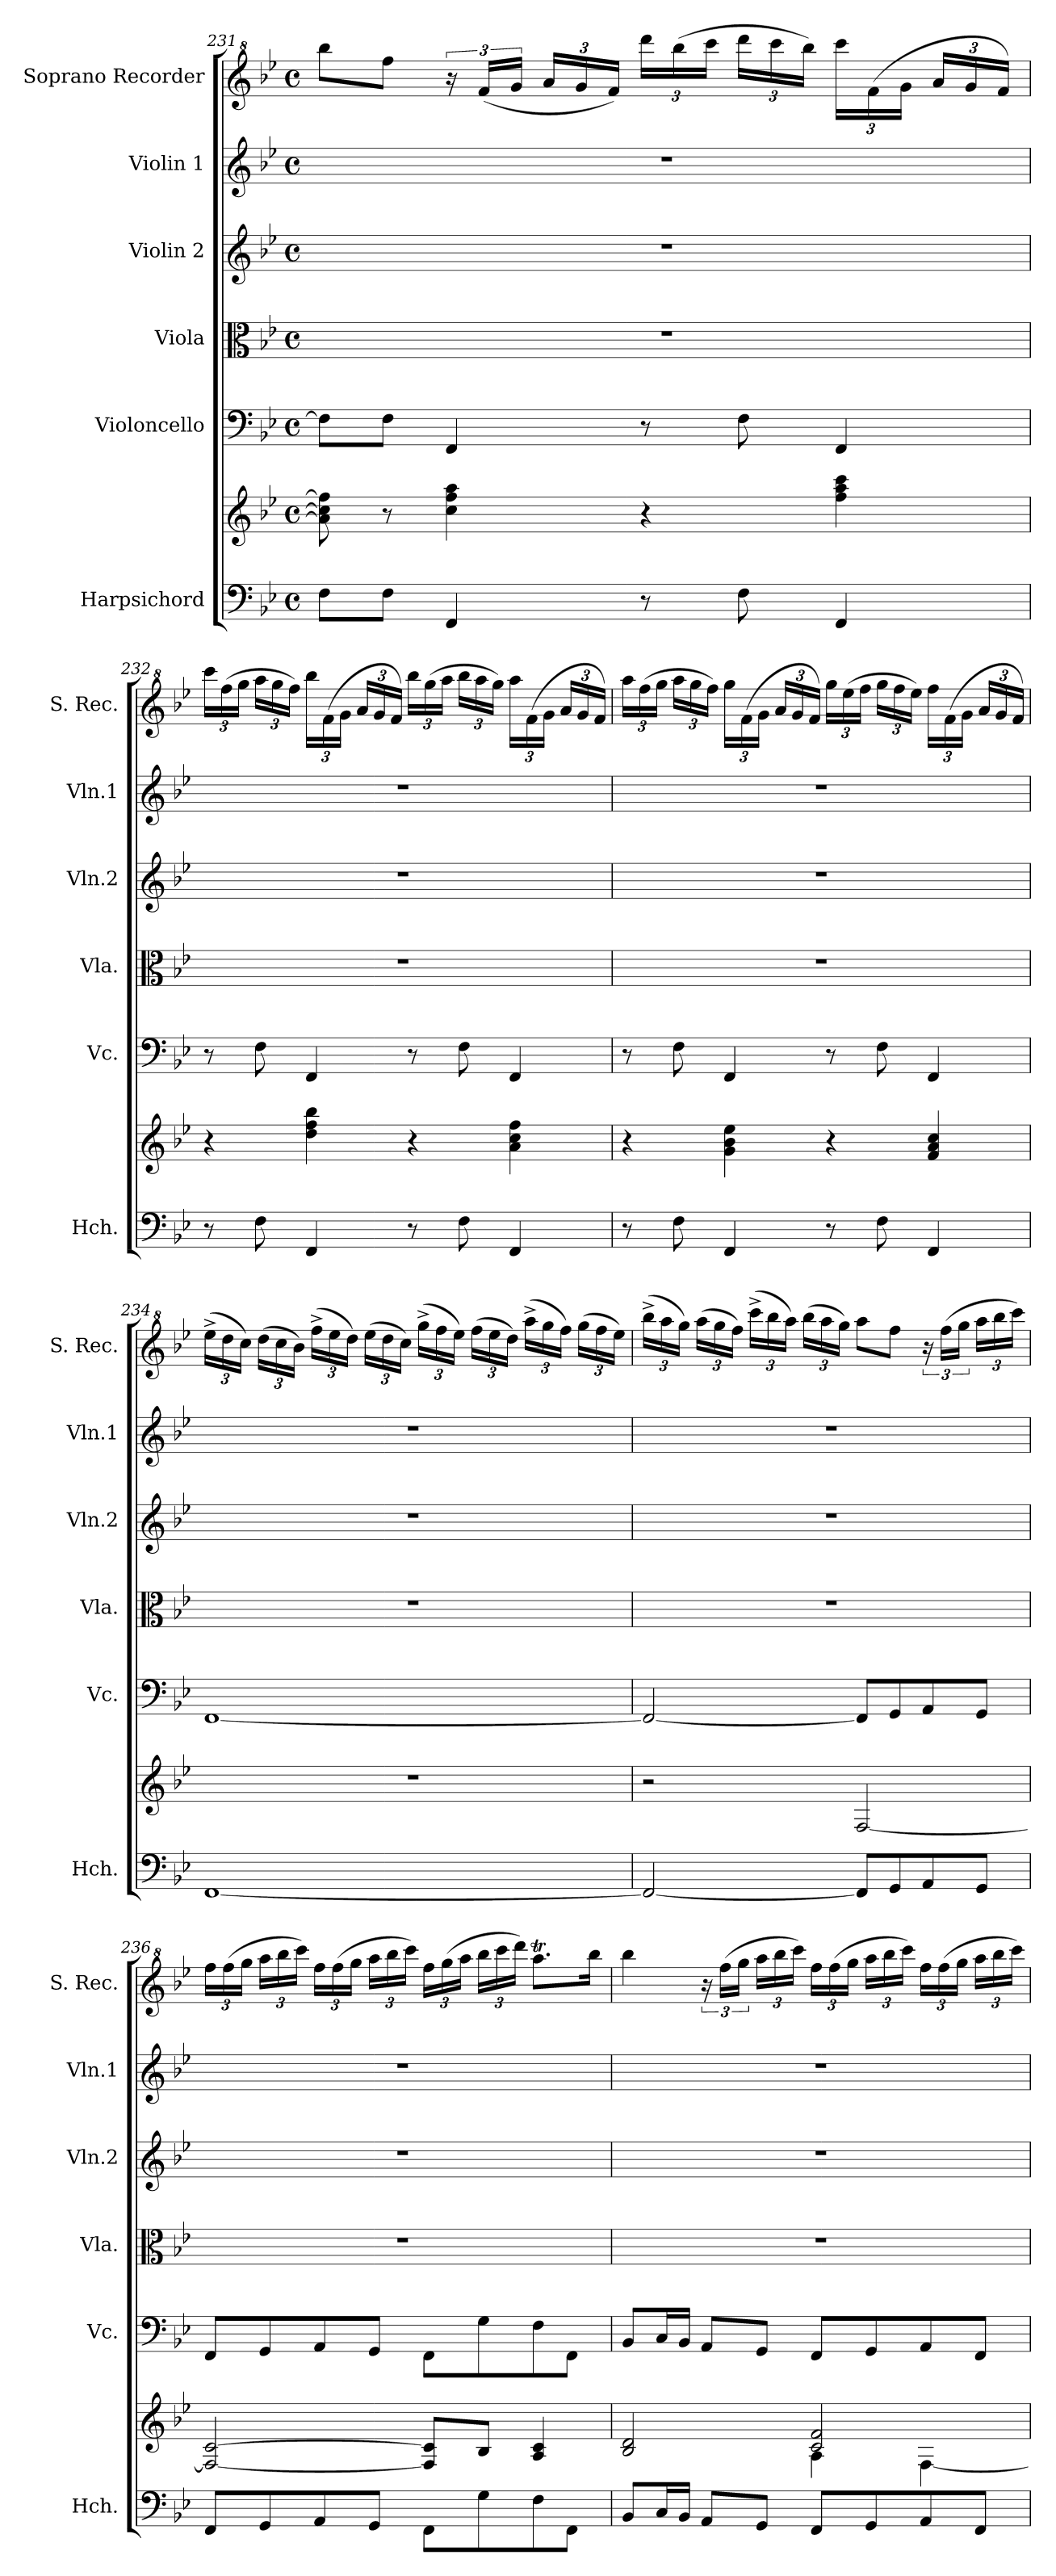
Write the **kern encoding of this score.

**kern	**kern	**kern	**kern	**kern	**kern	**kern
*part6	*part6	*part5	*part4	*part3	*part2	*part1
*staff7	*staff6	*staff5	*staff4	*staff3	*staff2	*staff1
*I"Harpsichord	*	*I"Violoncello	*I"Viola	*I"Violin 2	*I"Violin 1	*I"Soprano Recorder
*I'Hch.	*	*I'Vc.	*I'Vla.	*I'Vln.2	*I'Vln.1	*I'S. Rec.
!!LO:LB:g=z
*clefF4	*clefG2	*clefF4	*clefC3	*clefG2	*clefG2	*clefG^2
*k[b-e-]	*k[b-e-]	*k[b-e-]	*k[b-e-]	*k[b-e-]	*k[b-e-]	*k[b-e-]
*M4/4	*M4/4	*M4/4	*M4/4	*M4/4	*M4/4	*M4/4
*met(c)	*met(c)	*met(c)	*met(c)	*met(c)	*met(c)	*met(c)
=231	=231	=231	=231	=231	=231	=231
8F\L	8a\] 8cc\] 8ff\]	8F\L]	1r	1r	1r	8bbb-\L
8F\J	8r	8F\J	.	.	.	8fff\J
4FF/	4cc\ 4ff\ 4aa\	4FF/	.	.	.	24r
.	.	.	.	.	.	(24ff/LL
.	.	.	.	.	.	24gg/JJ
*	*	*	*	*	*	*Xbrackettup
.	.	.	.	.	.	24aa/LL
.	.	.	.	.	.	24gg/
.	.	.	.	.	.	24ff/JJ)
8r	4r	8r	.	.	.	24dddd\LL
.	.	.	.	.	.	(24bbb-\
.	.	.	.	.	.	24cccc\JJ
8F\	.	8F\	.	.	.	24dddd\LL
.	.	.	.	.	.	24cccc\
.	.	.	.	.	.	24bbb-\JJ)
4FF/	4ff\ 4aa\ 4ccc\	4FF/	.	.	.	24cccc\LL
.	.	.	.	.	.	(24ff\
.	.	.	.	.	.	24gg\JJ
.	.	.	.	.	.	24aa/LL
.	.	.	.	.	.	24gg/
.	.	.	.	.	.	24ff/JJ)
=232	=232	=232	=232	=232	=232	=232
8r	4r	8r	1r	1r	1r	24cccc\LL
.	.	.	.	.	.	(24fff\
.	.	.	.	.	.	24ggg\JJ
8F\	.	8F\	.	.	.	24aaa\LL
.	.	.	.	.	.	24ggg\
.	.	.	.	.	.	24fff\JJ)
4FF/	4dd\ 4ff\ 4bb-\	4FF/	.	.	.	24bbb-\LL
.	.	.	.	.	.	(24ff\
.	.	.	.	.	.	24gg\JJ
.	.	.	.	.	.	24aa/LL
.	.	.	.	.	.	24gg/
.	.	.	.	.	.	24ff/JJ)
8r	4r	8r	.	.	.	24bbb-\LL
.	.	.	.	.	.	(24ggg\
.	.	.	.	.	.	24aaa\JJ
8F\	.	8F\	.	.	.	24bbb-\LL
.	.	.	.	.	.	24aaa\
.	.	.	.	.	.	24ggg\JJ)
4FF/	4a\ 4cc\ 4ff\	4FF/	.	.	.	24aaa\LL
.	.	.	.	.	.	(24ff\
.	.	.	.	.	.	24gg\JJ
.	.	.	.	.	.	24aa/LL
.	.	.	.	.	.	24gg/
.	.	.	.	.	.	24ff/JJ)
=233	=233	=233	=233	=233	=233	=233
8r	4r	8r	1r	1r	1r	24aaa\LL
.	.	.	.	.	.	(24fff\
.	.	.	.	.	.	24ggg\JJ
8F\	.	8F\	.	.	.	24aaa\LL
.	.	.	.	.	.	24ggg\
.	.	.	.	.	.	24fff\JJ)
4FF/	4g\ 4b-\ 4ee-\	4FF/	.	.	.	24ggg\LL
.	.	.	.	.	.	(24ff\
.	.	.	.	.	.	24gg\JJ
.	.	.	.	.	.	24aa/LL
.	.	.	.	.	.	24gg/
.	.	.	.	.	.	24ff/JJ)
8r	4r	8r	.	.	.	24ggg\LL
.	.	.	.	.	.	(24eee-\
.	.	.	.	.	.	24fff\JJ
8F\	.	8F\	.	.	.	24ggg\LL
.	.	.	.	.	.	24fff\
.	.	.	.	.	.	24eee-\JJ)
4FF/	4f/ 4a/ 4cc/	4FF/	.	.	.	24fff\LL
.	.	.	.	.	.	(24ff\
.	.	.	.	.	.	24gg\JJ
.	.	.	.	.	.	24aa/LL
.	.	.	.	.	.	24gg/
.	.	.	.	.	.	24ff/JJ)
!!LO:PB:g=z
=234	=234	=234	=234	=234	=234	=234
[1FF	1r	[1FF	1r	1r	1r	(24eee-^\LL
.	.	.	.	.	.	24ddd\
.	.	.	.	.	.	24ccc\JJ)
.	.	.	.	.	.	(24ddd\LL
.	.	.	.	.	.	24ccc\
.	.	.	.	.	.	24bb-\JJ)
.	.	.	.	.	.	(24fff^\LL
.	.	.	.	.	.	24eee-\
.	.	.	.	.	.	24ddd\JJ)
.	.	.	.	.	.	(24eee-\LL
.	.	.	.	.	.	24ddd\
.	.	.	.	.	.	24ccc\JJ)
.	.	.	.	.	.	(24ggg^\LL
.	.	.	.	.	.	24fff\
.	.	.	.	.	.	24eee-\JJ)
.	.	.	.	.	.	(24fff\LL
.	.	.	.	.	.	24eee-\
.	.	.	.	.	.	24ddd\JJ)
.	.	.	.	.	.	(24aaa^\LL
.	.	.	.	.	.	24ggg\
.	.	.	.	.	.	24fff\JJ)
.	.	.	.	.	.	(24ggg\LL
.	.	.	.	.	.	24fff\
.	.	.	.	.	.	24eee-\JJ)
=235	=235	=235	=235	=235	=235	=235
2FF/_	2r	2FF/_	1r	1r	1r	(24bbb-^\LL
.	.	.	.	.	.	24aaa\
.	.	.	.	.	.	24ggg\JJ)
.	.	.	.	.	.	(24aaa\LL
.	.	.	.	.	.	24ggg\
.	.	.	.	.	.	24fff\JJ)
.	.	.	.	.	.	(24cccc^\LL
.	.	.	.	.	.	24bbb-\
.	.	.	.	.	.	24aaa\JJ)
.	.	.	.	.	.	(24bbb-\LL
.	.	.	.	.	.	24aaa\
.	.	.	.	.	.	24ggg\JJ)
8FF/L]	[2F/	8FF/L]	.	.	.	8aaa\L
8GG/	.	8GG/	.	.	.	8fff\J
*	*	*	*	*	*	*brackettup
8AA/	.	8AA/	.	.	.	24r
.	.	.	.	.	.	(24fff\LL
.	.	.	.	.	.	24ggg\JJ
*	*	*	*	*	*	*Xbrackettup
8GG/J	.	8GG/J	.	.	.	24aaa\LL
.	.	.	.	.	.	24bbb-\
.	.	.	.	.	.	24cccc\JJ)
=236	=236	=236	=236	=236	=236	=236
8FF/L	2F/_ [2c/	8FF/L	1r	1r	1r	24fff\LL
.	.	.	.	.	.	(24fff\
.	.	.	.	.	.	24ggg\JJ
8GG/	.	8GG/	.	.	.	24aaa\LL
.	.	.	.	.	.	24bbb-\
.	.	.	.	.	.	24cccc\JJ)
8AA/	.	8AA/	.	.	.	24fff\LL
.	.	.	.	.	.	(24fff\
.	.	.	.	.	.	24ggg\JJ
8GG/J	.	8GG/J	.	.	.	24aaa\LL
.	.	.	.	.	.	24bbb-\
.	.	.	.	.	.	24cccc\JJ)
8FF\L	8F/] 8c/]L	8FF\L	.	.	.	24fff\LL
.	.	.	.	.	.	(24ggg\
.	.	.	.	.	.	24aaa\JJ
8G\	8B-/J	8G\	.	.	.	24bbb-\LL
.	.	.	.	.	.	24cccc\
.	.	.	.	.	.	24dddd\JJ)
8F\	4A/ 4c/	8F\	.	.	.	8.aaat\L
8FF\J	.	8FF\J	.	.	.	.
.	.	.	.	.	.	16bbb-\Jk
!!LO:LB:g=z
=237	=237	=237	=237	=237	=237	=237
*	*^	*	*	*	*	*
8BB-/L	2B-/ 2d/	2ryy	8BB-/L	1r	1r	1r	4bbb-\
16C/L	.	.	16C/L	.	.	.	.
16BB-/JJ	.	.	16BB-/JJ	.	.	.	.
*	*	*	*	*	*	*	*brackettup
8AA/L	.	.	8AA/L	.	.	.	24r
.	.	.	.	.	.	.	(24fff\LL
.	.	.	.	.	.	.	24ggg\JJ
*	*	*	*	*	*	*	*Xbrackettup
8GG/J	.	.	8GG/J	.	.	.	24aaa\LL
.	.	.	.	.	.	.	24bbb-\
.	.	.	.	.	.	.	24cccc\JJ)
8FF/L	2c/ 2f/	4A\	8FF/L	.	.	.	24fff\LL
.	.	.	.	.	.	.	(24fff\
.	.	.	.	.	.	.	24ggg\JJ
8GG/	.	.	8GG/	.	.	.	24aaa\LL
.	.	.	.	.	.	.	24bbb-\
.	.	.	.	.	.	.	24cccc\JJ)
8AA/	.	[4F\	8AA/	.	.	.	24fff\LL
.	.	.	.	.	.	.	(24fff\
.	.	.	.	.	.	.	24ggg\JJ
8FF/J	.	.	8FF/J	.	.	.	24aaa\LL
.	.	.	.	.	.	.	24bbb-\
.	.	.	.	.	.	.	24cccc\JJ)
*	*v	*v	*	*	*	*	*
=	=	=	=	=	=	=
*-	*-	*-	*-	*-	*-	*-
